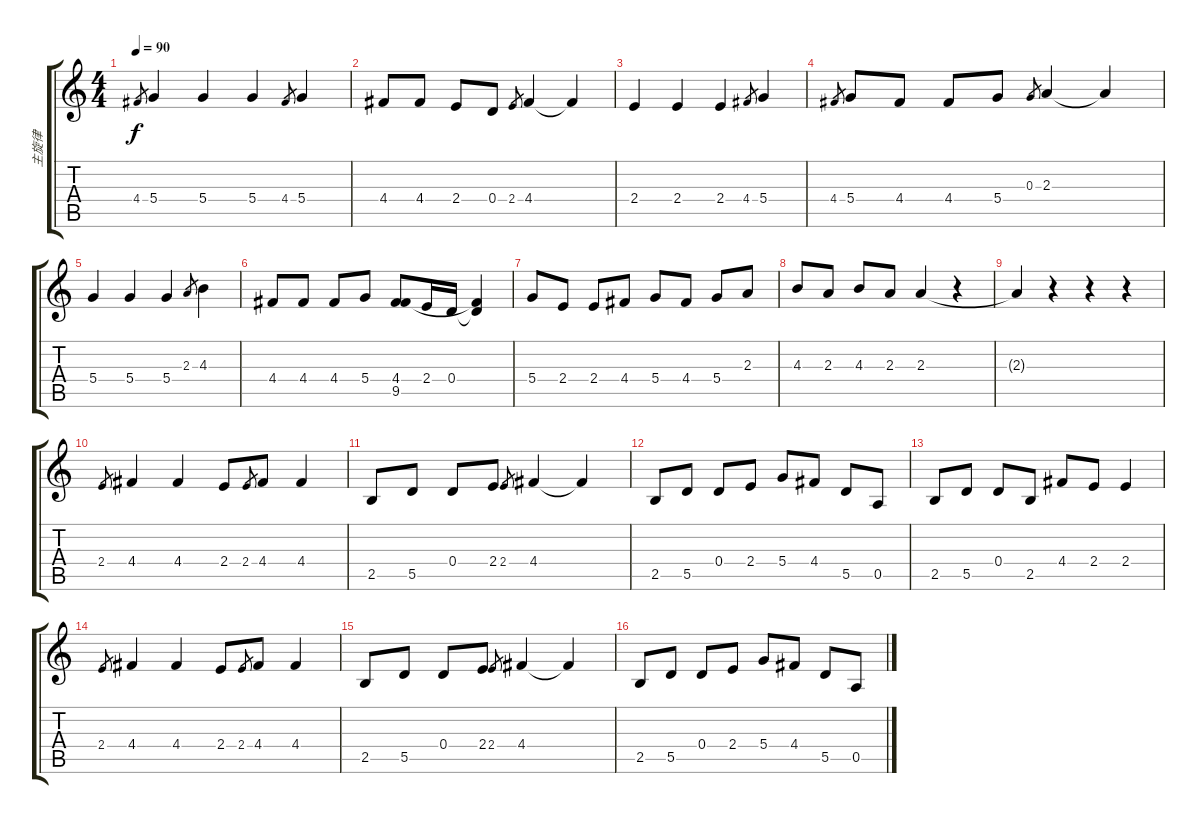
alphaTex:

\track ("主旋律" "主旋律") {instrument electricguitarclean}
\staff {score tabs}
\tuning (E4 B3 G3 D3 A2 E2) {hide}
\ts (4 4)
\tempo 90
\clef g2
\ks c
4.4.8{gr dy f} 5.4.4 5.4.4 5.4.4 4.4.8{gr} 5.4.4 |
4.4.8 4.4.8 2.4.8 0.4.8 2.4.8{gr} 4.4.4 4.4{t}.4 |
2.4.4 2.4.4 2.4.4 4.4.8{gr} 5.4.4 |
4.4.8{gr} 5.4.8 4.4.8 4.4.8 5.4.8 0.3.8{gr} 2.3.4 2.3{t}.4 |
5.4.4 5.4.4 5.4.4 2.3.8{gr} 4.3.4 |
4.4.8 4.4.8 4.4.8 5.4.8 (4.4 9.5).8 2.4.16 0.4.16 (0.4{t} 9.5{t}).4 |
5.4.8 2.4.8 2.4.8 4.4.8 5.4.8 4.4.8 5.4.8 2.3.8 |
4.3.8 2.3.8 4.3.8 2.3.8 2.3.4 r.4 |
2.3{t}.4 r.4 r.4 r.4 |
2.4.8{gr} 4.4.4 4.4.4 2.4.8 2.4.8{gr} 4.4.8 4.4.4 |
2.5.8 5.5.8 0.4.8 2.4.8 2.4.8{gr} 4.4.4 4.4{t}.4 |
2.5.8 5.5.8 0.4.8 2.4.8 5.4.8 4.4.8 5.5.8 0.5.8 |
2.5.8 5.5.8 0.4.8 2.5.8 4.4.8 2.4.8 2.4.4 |
2.4.8{gr} 4.4.4 4.4.4 2.4.8 2.4.8{gr} 4.4.8 4.4.4 |
2.5.8 5.5.8 0.4.8 2.4.8 2.4.8{gr} 4.4.4 4.4{t}.4 |
2.5.8 5.5.8 0.4.8 2.4.8 5.4.8 4.4.8 5.5.8 0.5.8
